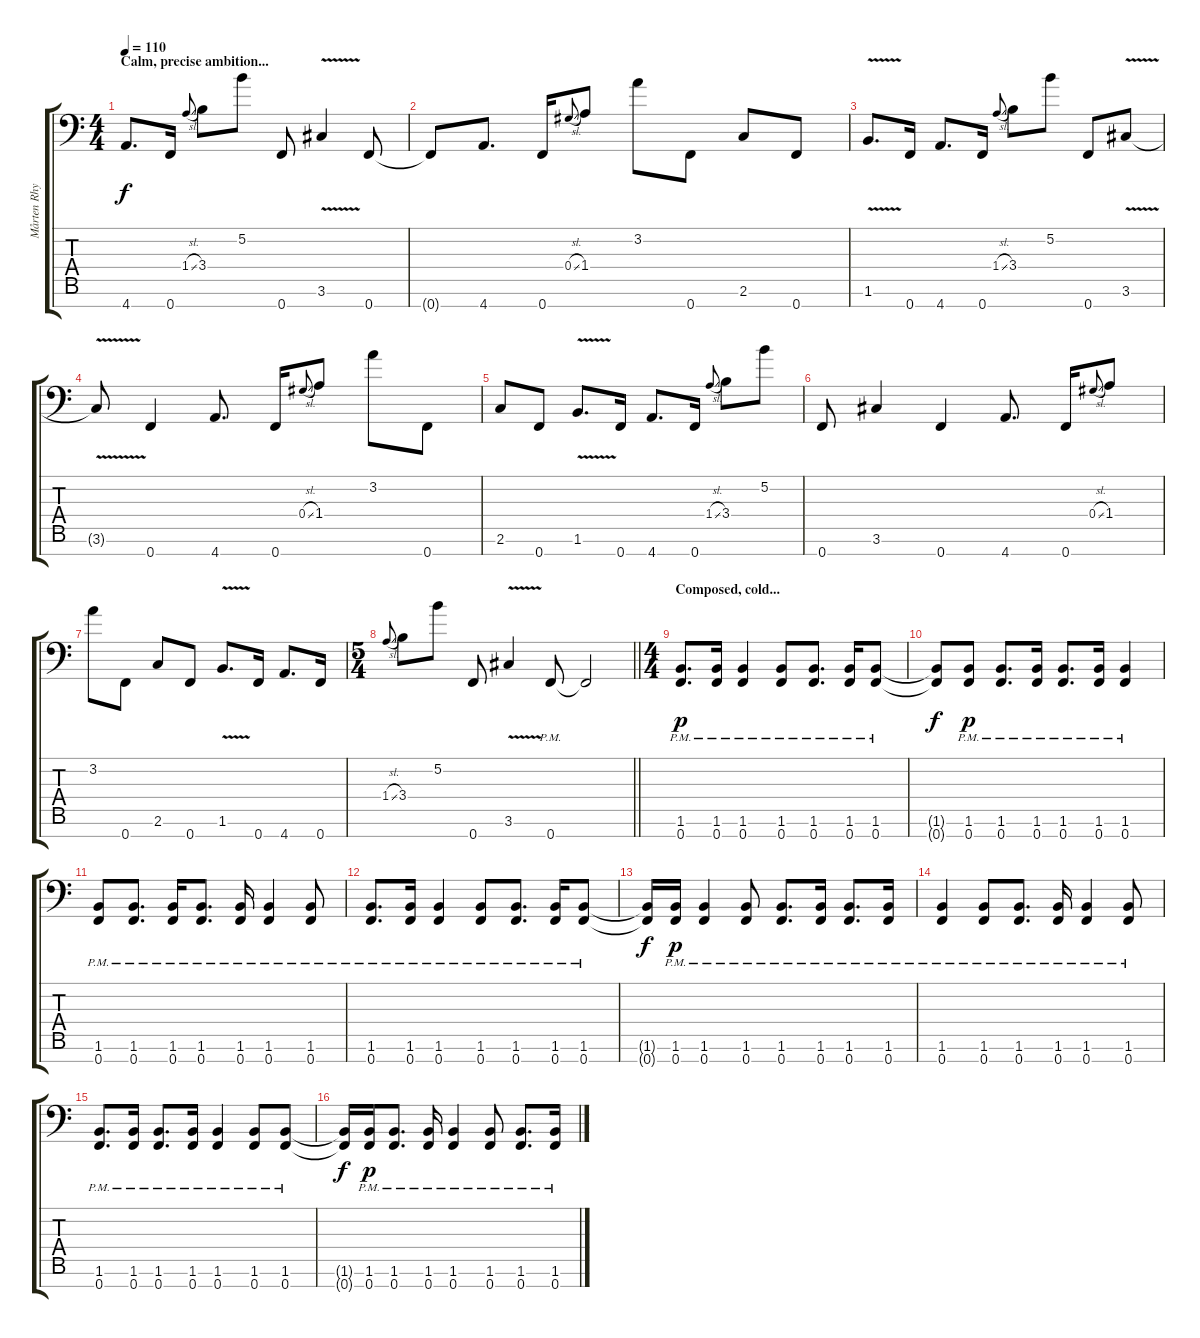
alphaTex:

\track ("Mårten Rhythm" "Mårten Rhy") {instrument distortionguitar}
\staff {score tabs}
\tuning (Bb3 Gb3 Db3 Ab2 Eb2 Bb1 F1) {hide}
\ts (4 4)
\section ("" "Calm, precise ambition...")
\tempo 110
\clef f4
\ks c
4.7.8{d dy f} 0.7.16 1.4{sl}.8{gr onbeat} 3.4.8 5.2.8 0.7.8 3.6{v}.4 0.7.8 |
0.7{t}.8 4.7.8{d} 0.7.16 0.4{sl}.8{gr onbeat} 1.4.8 3.2.8 0.7.8 2.6.8 0.7.8 |
1.6{v}.8{d} 0.7.16 4.7.8{d} 0.7.16 1.4{sl}.8{gr onbeat} 3.4.8 5.2.8 0.7.8 3.6{v}.8 |
3.6{t}.8 0.7.4 4.7.8{d} 0.7.16 0.4{sl}.8{gr onbeat} 1.4.8 3.2.8 0.7.8 |
2.6.8 0.7.8 1.6{v}.8{d} 0.7.16 4.7.8{d} 0.7.16 1.4{sl}.8{gr onbeat} 3.4.8 5.2.8 |
0.7.8 3.6.4 0.7.4 4.7.8{d} 0.7.16 0.4{sl}.8{gr onbeat} 1.4.8 |
3.2.8 0.7.8 2.6.8 0.7.8 1.6{v}.8{d} 0.7.16 4.7.8{d} 0.7.16 |
\ts (5 4)
\barLineRight lightlight
1.4{sl}.8{gr onbeat} 3.4.8 5.2.8 0.7.8 3.6{v}.4 0.7{pm}.8 0.7{t}.2 |
\ts (4 4)
\section ("" "Composed, cold...")
(1.6{pm} 0.7{pm}).8{d dy p} (1.6{pm} 0.7{pm}).16 (1.6{pm} 0.7{pm}).4 (1.6{pm} 0.7{pm}).8 (1.6{pm} 0.7{pm}).8{d} (1.6{pm} 0.7{pm}).16 (1.6{pm} 0.7{pm}).8 |
(1.6{t} 0.7{t}).8{dy f} (1.6{pm} 0.7{pm}).8{dy p} (1.6{pm} 0.7{pm}).8{d} (1.6{pm} 0.7{pm}).16 (1.6{pm} 0.7{pm}).8{d} (1.6{pm} 0.7{pm}).16 (1.6{pm} 0.7{pm}).4 |
(1.6{pm} 0.7{pm}).8 (1.6{pm} 0.7{pm}).8{d} (1.6{pm} 0.7{pm}).16 (1.6{pm} 0.7{pm}).8{d} (1.6{pm} 0.7{pm}).16 (1.6{pm} 0.7{pm}).4 (1.6{pm} 0.7{pm}).8 |
(1.6{pm} 0.7{pm}).8{d} (1.6{pm} 0.7{pm}).16 (1.6{pm} 0.7{pm}).4 (1.6{pm} 0.7{pm}).8 (1.6{pm} 0.7{pm}).8{d} (1.6{pm} 0.7{pm}).16 (1.6{pm} 0.7{pm}).8 |
(1.6{t} 0.7{t}).16{dy f} (1.6{pm} 0.7{pm}).16{dy p} (1.6{pm} 0.7{pm}).4 (1.6{pm} 0.7{pm}).8 (1.6{pm} 0.7{pm}).8{d} (1.6{pm} 0.7{pm}).16 (1.6{pm} 0.7{pm}).8{d} (1.6{pm} 0.7{pm}).16 |
(1.6{pm} 0.7{pm}).4 (1.6{pm} 0.7{pm}).8 (1.6{pm} 0.7{pm}).8{d} (1.6{pm} 0.7{pm}).16 (1.6{pm} 0.7{pm}).4 (1.6{pm} 0.7{pm}).8 |
(1.6{pm} 0.7{pm}).8{d} (1.6{pm} 0.7{pm}).16 (1.6{pm} 0.7{pm}).8{d} (1.6{pm} 0.7{pm}).16 (1.6{pm} 0.7{pm}).4 (1.6{pm} 0.7{pm}).8 (1.6{pm} 0.7{pm}).8 |
(1.6{t} 0.7{t}).16{dy f} (1.6{pm} 0.7{pm}).16{dy p} (1.6{pm} 0.7{pm}).8{d} (1.6{pm} 0.7{pm}).16 (1.6{pm} 0.7{pm}).4 (1.6{pm} 0.7{pm}).8 (1.6{pm} 0.7{pm}).8{d} (1.6{pm} 0.7{pm}).16
